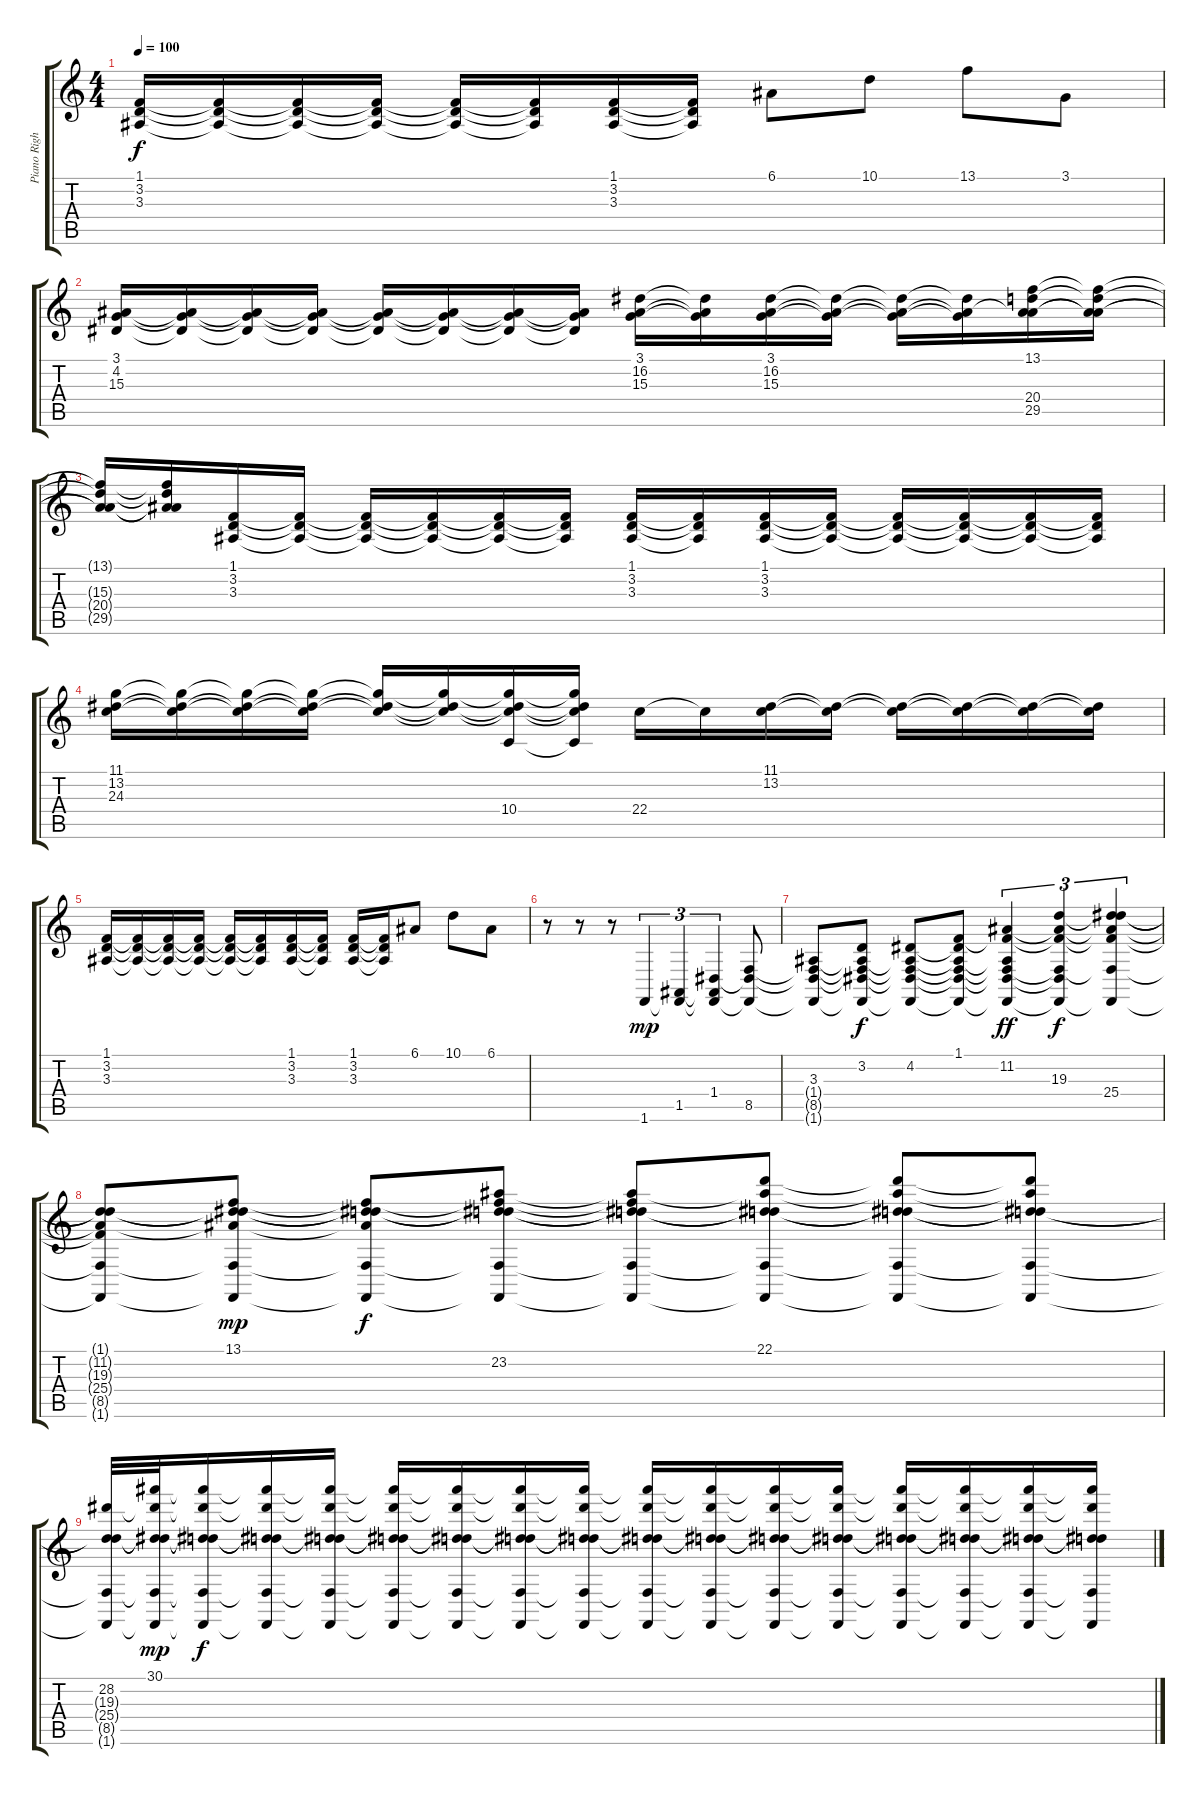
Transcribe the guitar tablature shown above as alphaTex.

\track ("Piano Right Hand" "Piano Righ") {instrument acousticgrandpiano}
\staff {score tabs}
\tuning (E4 B3 G3 D3 A2 E2) {hide}
\ts (4 4)
\tempo 100
\clef g2
\ks c
(1.1 3.2 3.3).16{dy f} (1.1{t} 3.2{t} 3.3{t}).16 (1.1{t} 3.2{t} 3.3{t}).16 (1.1{t} 3.2{t} 3.3{t}).16 (1.1{t} 3.2{t} 3.3{t}).16 (1.1{t} 3.2{t} 3.3{t}).16 (1.1 3.2 3.3).16 (1.1{t} 3.2{t} 3.3{t}).16 6.1.8 10.1.8 13.1.8 3.1.8 |
(3.1 4.2 15.3).16 (3.1{t} 4.2{t} 15.3{t}).16 (3.1{t} 4.2{t} 15.3{t}).16 (3.1{t} 4.2{t} 15.3{t}).16 (3.1{t} 4.2{t} 15.3{t}).16 (3.1{t} 4.2{t} 15.3{t}).16 (3.1{t} 4.2{t} 15.3{t}).16 (3.1{t} 4.2{t} 15.3{t}).16 (3.1 16.2 15.3).16 (3.1{t} 16.2{t} 15.3{t}).16 (3.1 16.2 15.3).16 (3.1{t} 16.2{t} 15.3{t}).16 (3.1{t} 16.2{t} 15.3{t}).16 (3.1{t} 16.2{t} 15.3{t}).16 (13.1 15.3{t} 20.4 29.5).16 (13.1{t} 15.3{t} 20.4{t} 29.5{t}).16 |
(13.1{t} 15.3{t} 20.4{t} 29.5{t}).16 (13.1{t} 15.3{t} 20.4{t} 29.5{t}).16 (1.1 3.2 3.3).16 (1.1{t} 3.2{t} 3.3{t}).16 (1.1{t} 3.2{t} 3.3{t}).16 (1.1{t} 3.2{t} 3.3{t}).16 (1.1{t} 3.2{t} 3.3{t}).16 (1.1{t} 3.2{t} 3.3{t}).16 (1.1 3.2 3.3).16 (1.1{t} 3.2{t} 3.3{t}).16 (1.1 3.2 3.3).16 (1.1{t} 3.2{t} 3.3{t}).16 (1.1{t} 3.2{t} 3.3{t}).16 (1.1{t} 3.2{t} 3.3{t}).16 (1.1{t} 3.2{t} 3.3{t}).16 (1.1{t} 3.2{t} 3.3{t}).16 |
(11.1 13.2 24.3).16 (11.1{t} 13.2{t} 24.3{t}).16 (11.1{t} 13.2{t} 24.3{t}).16 (11.1{t} 13.2{t} 24.3{t}).16 (11.1{t} 13.2{t} 24.3{t}).16 (11.1{t} 13.2{t} 24.3{t}).16 (11.1{t} 13.2{t} 24.3{t} 10.4).16 (11.1{t} 13.2{t} 24.3{t} 10.4{t}).16 22.4.16 22.4{t}.16 (11.1 13.2).16 (11.1{t} 13.2{t}).16 (11.1{t} 13.2{t}).16 (11.1{t} 13.2{t}).16 (11.1{t} 13.2{t}).16 (11.1{t} 13.2{t}).16 |
(1.1 3.2 3.3).16 (1.1{t} 3.2{t} 3.3{t}).16 (1.1{t} 3.2{t} 3.3{t}).16 (1.1{t} 3.2{t} 3.3{t}).16 (1.1{t} 3.2{t} 3.3{t}).16 (1.1{t} 3.2{t} 3.3{t}).16 (1.1 3.2 3.3).16 (1.1{t} 3.2{t} 3.3{t}).16 (1.1 3.2 3.3).16 (1.1{t} 3.2{t} 3.3{t}).16 6.1.8 10.1.8 6.1.8 |
r.8 r.8 r.8 1.6.4{tu (3 2) dy mp} (1.5 1.6{t}).4{tu (3 2)} (1.4 1.5{t} 1.6{t}).4{tu (3 2)} (1.4{t} 8.5 1.6{t}).8 |
(3.3 1.4{t} 8.5{t} 1.6{t}).8 (3.2 3.3{t} 1.4{t} 8.5{t} 1.6{t}).8{dy f} (4.2 3.3{t} 1.4{t} 8.5{t} 1.6{t}).8 (1.1 4.2{t} 3.3{t} 1.4{t} 8.5{t} 1.6{t}).8 (1.1{t} 11.2 3.3{t} 1.4{t} 8.5{t} 1.6{t}).4{tu (3 2) dy ff} (1.1{t} 11.2{t} 19.3 1.4{t} 8.5{t} 1.6{t}).4{tu (3 2) dy f} (1.1{t} 11.2{t} 19.3{t} 25.4 8.5{t} 1.6{t}).4{tu (3 2)} |
(1.1{t} 11.2{t} 19.3{t} 25.4{t} 8.5{t} 1.6{t}).8 (13.1 11.2{t} 19.3{t} 25.4{t} 8.5{t} 1.6{t}).8{dy mp} (13.1{t} 11.2{t} 19.3{t} 25.4{t} 8.5{t} 1.6{t}).8{dy f} (13.1{t} 23.2 19.3{t} 25.4{t} 8.5{t} 1.6{t}).8 (13.1{t} 23.2{t} 19.3{t} 25.4{t} 8.5{t} 1.6{t}).8 (22.1 23.2{t} 19.3{t} 25.4{t} 8.5{t} 1.6{t}).8 (22.1{t} 23.2{t} 19.3{t} 25.4{t} 8.5{t} 1.6{t}).8 (22.1{t} 23.2{t} 19.3{t} 25.4{t} 8.5{t} 1.6{t}).8 |
(28.2 19.3{t} 25.4{t} 8.5{t} 1.6{t}).32 (30.1 28.2{t} 19.3{t} 25.4{t} 8.5{t} 1.6{t}).32{dy mp} (30.1{t} 28.2{t} 19.3{t} 25.4{t} 8.5{t} 1.6{t}).16{dy f} (30.1{t} 28.2{t} 19.3{t} 25.4{t} 8.5{t} 1.6{t}).16 (30.1{t} 28.2{t} 19.3{t} 25.4{t} 8.5{t} 1.6{t}).16 (30.1{t} 28.2{t} 19.3{t} 25.4{t} 8.5{t} 1.6{t}).16 (30.1{t} 28.2{t} 19.3{t} 25.4{t} 8.5{t} 1.6{t}).16 (30.1{t} 28.2{t} 19.3{t} 25.4{t} 8.5{t} 1.6{t}).16 (30.1{t} 28.2{t} 19.3{t} 25.4{t} 8.5{t} 1.6{t}).16 (30.1{t} 28.2{t} 19.3{t} 25.4{t} 8.5{t} 1.6{t}).16 (30.1{t} 28.2{t} 19.3{t} 25.4{t} 8.5{t} 1.6{t}).16 (30.1{t} 28.2{t} 19.3{t} 25.4{t} 8.5{t} 1.6{t}).16 (30.1{t} 28.2{t} 19.3{t} 25.4{t} 8.5{t} 1.6{t}).16 (30.1{t} 28.2{t} 19.3{t} 25.4{t} 8.5{t} 1.6{t}).16 (30.1{t} 28.2{t} 19.3{t} 25.4{t} 8.5{t} 1.6{t}).16 (30.1{t} 28.2{t} 19.3{t} 25.4{t} 8.5{t} 1.6{t}).16 (30.1{t} 28.2{t} 19.3{t} 25.4{t} 8.5{t} 1.6{t}).16
